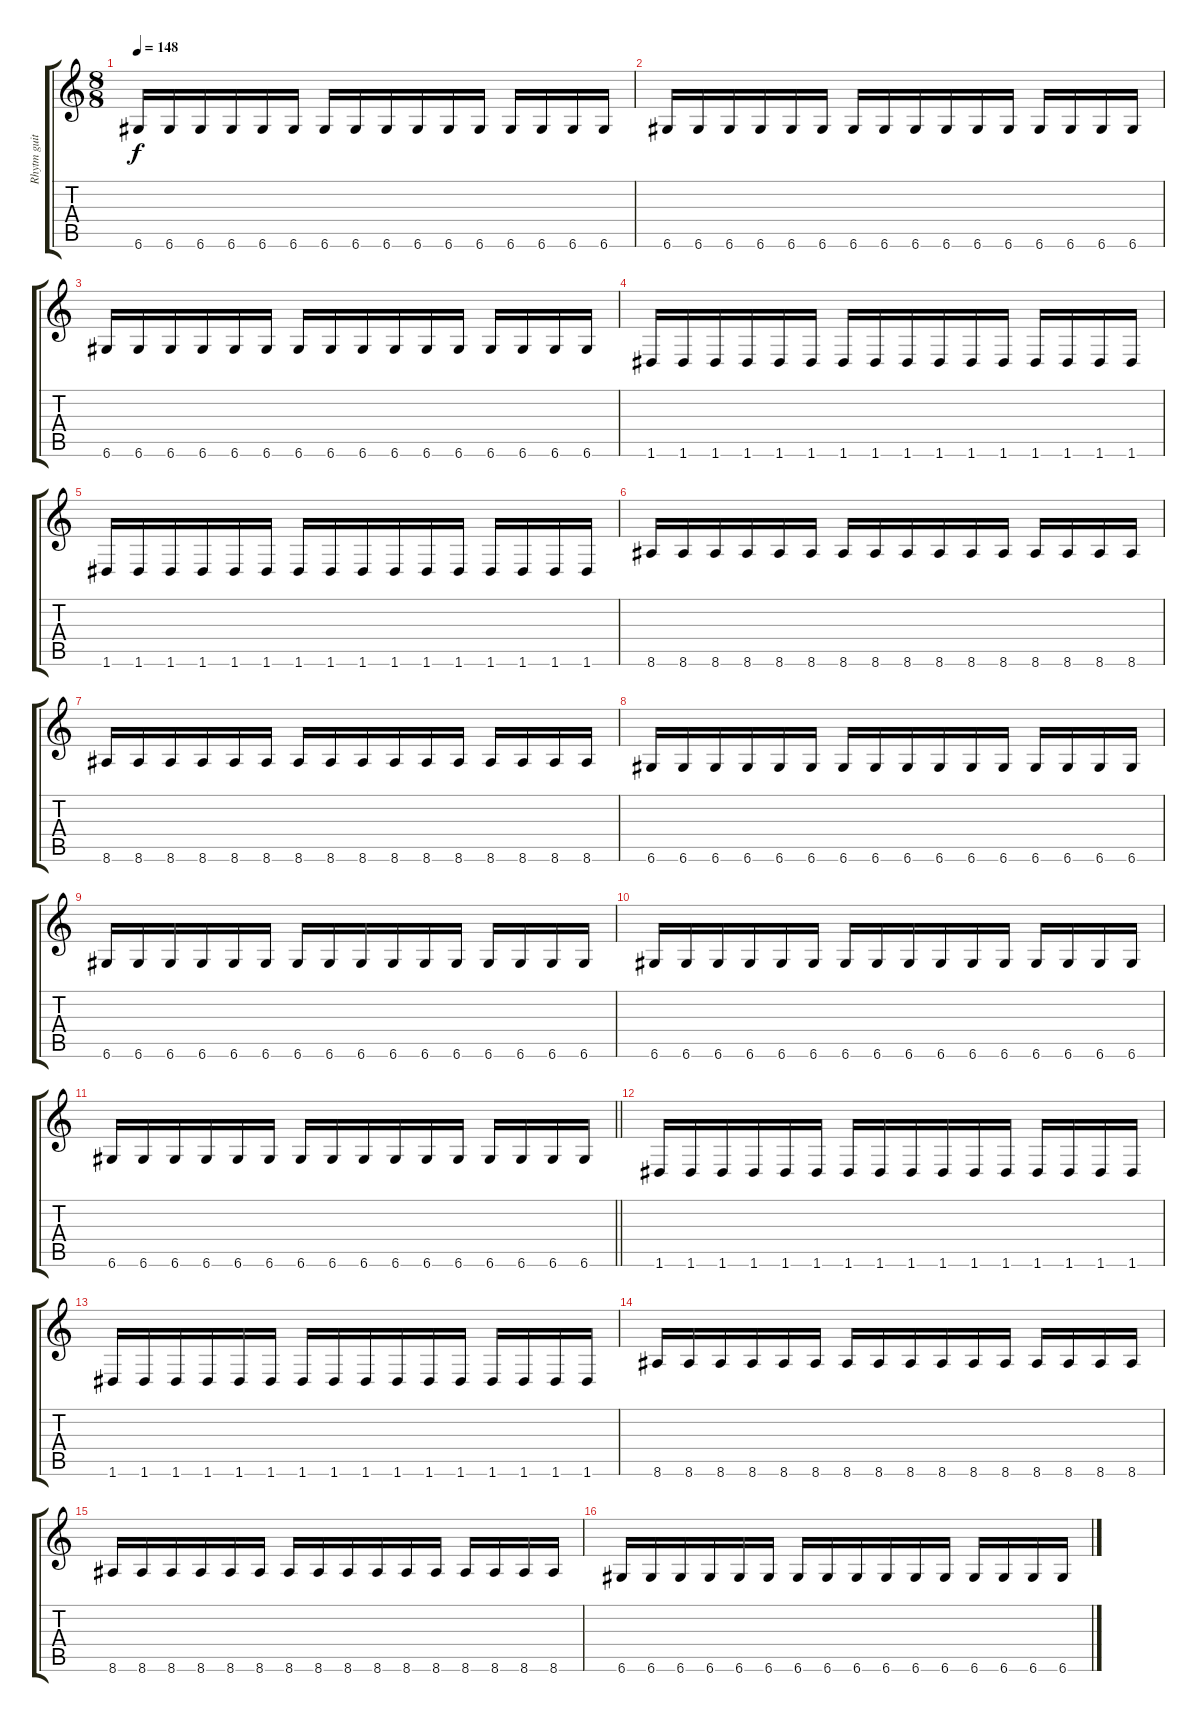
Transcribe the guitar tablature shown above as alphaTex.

\track ("Rhytm guitar" "Rhytm guit") {instrument distortionguitar}
\staff {score tabs}
\tuning (D4 A3 F3 C3 G2 D2) {hide}
\ts (8 8)
\tempo 148
\clef g2
\ks c
6.6.16{dy f} 6.6.16 6.6.16 6.6.16 6.6.16 6.6.16 6.6.16 6.6.16 6.6.16 6.6.16 6.6.16 6.6.16 6.6.16 6.6.16 6.6.16 6.6.16 |
6.6.16 6.6.16 6.6.16 6.6.16 6.6.16 6.6.16 6.6.16 6.6.16 6.6.16 6.6.16 6.6.16 6.6.16 6.6.16 6.6.16 6.6.16 6.6.16 |
6.6.16 6.6.16 6.6.16 6.6.16 6.6.16 6.6.16 6.6.16 6.6.16 6.6.16 6.6.16 6.6.16 6.6.16 6.6.16 6.6.16 6.6.16 6.6.16 |
1.6.16 1.6.16 1.6.16 1.6.16 1.6.16 1.6.16 1.6.16 1.6.16 1.6.16 1.6.16 1.6.16 1.6.16 1.6.16 1.6.16 1.6.16 1.6.16 |
1.6.16 1.6.16 1.6.16 1.6.16 1.6.16 1.6.16 1.6.16 1.6.16 1.6.16 1.6.16 1.6.16 1.6.16 1.6.16 1.6.16 1.6.16 1.6.16 |
8.6.16 8.6.16 8.6.16 8.6.16 8.6.16 8.6.16 8.6.16 8.6.16 8.6.16 8.6.16 8.6.16 8.6.16 8.6.16 8.6.16 8.6.16 8.6.16 |
8.6.16 8.6.16 8.6.16 8.6.16 8.6.16 8.6.16 8.6.16 8.6.16 8.6.16 8.6.16 8.6.16 8.6.16 8.6.16 8.6.16 8.6.16 8.6.16 |
6.6.16 6.6.16 6.6.16 6.6.16 6.6.16 6.6.16 6.6.16 6.6.16 6.6.16 6.6.16 6.6.16 6.6.16 6.6.16 6.6.16 6.6.16 6.6.16 |
6.6.16 6.6.16 6.6.16 6.6.16 6.6.16 6.6.16 6.6.16 6.6.16 6.6.16 6.6.16 6.6.16 6.6.16 6.6.16 6.6.16 6.6.16 6.6.16 |
6.6.16 6.6.16 6.6.16 6.6.16 6.6.16 6.6.16 6.6.16 6.6.16 6.6.16 6.6.16 6.6.16 6.6.16 6.6.16 6.6.16 6.6.16 6.6.16 |
\barLineRight lightlight
6.6.16 6.6.16 6.6.16 6.6.16 6.6.16 6.6.16 6.6.16 6.6.16 6.6.16 6.6.16 6.6.16 6.6.16 6.6.16 6.6.16 6.6.16 6.6.16 |
1.6.16 1.6.16 1.6.16 1.6.16 1.6.16 1.6.16 1.6.16 1.6.16 1.6.16 1.6.16 1.6.16 1.6.16 1.6.16 1.6.16 1.6.16 1.6.16 |
1.6.16 1.6.16 1.6.16 1.6.16 1.6.16 1.6.16 1.6.16 1.6.16 1.6.16 1.6.16 1.6.16 1.6.16 1.6.16 1.6.16 1.6.16 1.6.16 |
8.6.16 8.6.16 8.6.16 8.6.16 8.6.16 8.6.16 8.6.16 8.6.16 8.6.16 8.6.16 8.6.16 8.6.16 8.6.16 8.6.16 8.6.16 8.6.16 |
8.6.16 8.6.16 8.6.16 8.6.16 8.6.16 8.6.16 8.6.16 8.6.16 8.6.16 8.6.16 8.6.16 8.6.16 8.6.16 8.6.16 8.6.16 8.6.16 |
6.6.16 6.6.16 6.6.16 6.6.16 6.6.16 6.6.16 6.6.16 6.6.16 6.6.16 6.6.16 6.6.16 6.6.16 6.6.16 6.6.16 6.6.16 6.6.16
